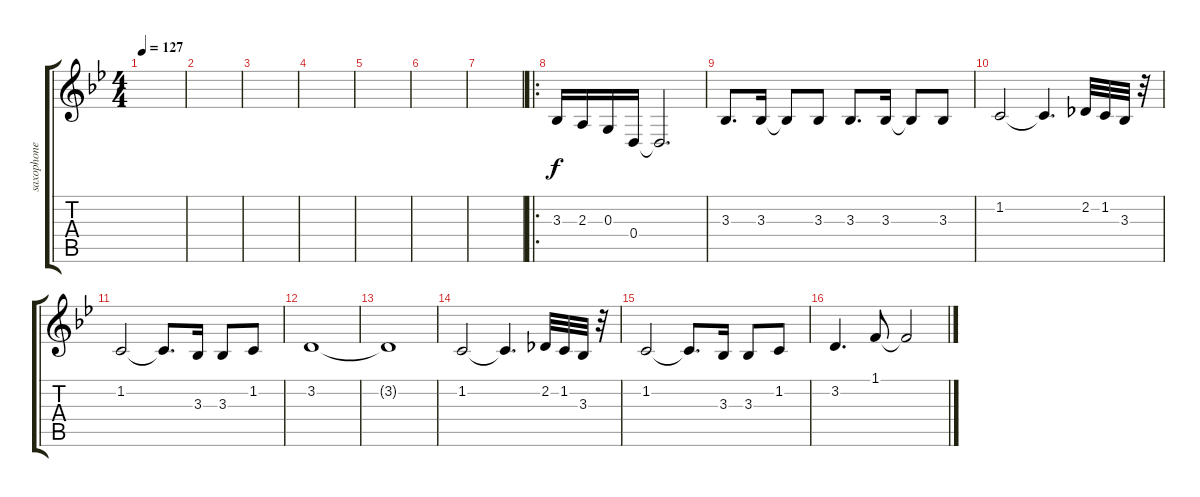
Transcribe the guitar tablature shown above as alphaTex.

\track ("saxophone " "saxophone ") {instrument sopranosax}
\staff {score tabs}
\tuning (E4 B3 G3 D3 A2 E2) {hide}
\ts (4 4)
\tempo 127
\clef g2
\ks bb
|
|
|
|
|
|
|
\ro
3.3.16 2.3.16 0.3.16 0.4.16 0.4{t}.2{d} |
3.3.8{d} 3.3.16 3.3{t}.8 3.3.8 3.3.8{d} 3.3.16 3.3{t}.8 3.3.8 |
1.2.2 1.2{t}.4{d} 2.2.32 1.2.32 3.3.32 r.32 |
1.2.2 1.2{t}.8{d} 3.3.16 3.3.8 1.2.8 |
3.2.1 |
3.2{t}.1 |
1.2.2 1.2{t}.4{d} 2.2.32 1.2.32 3.3.32 r.32 |
1.2.2 1.2{t}.8{d} 3.3.16 3.3.8 1.2.8 |
3.2.4{d} 1.1.8 1.1{t}.2
